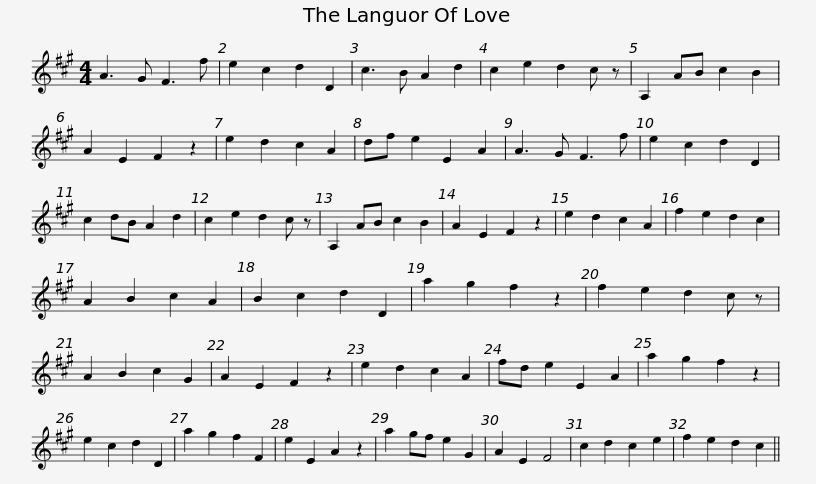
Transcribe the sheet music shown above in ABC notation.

X:1
L:1/8
M:4/4
I:linebreak $
K:A
V:1 treble
V:1
 A3 G F3 f | e2 c2 d2 D2 | c3 B A2 d2 | c2 e2 d2 c z | A,2 AB c2 B2 | %5
 A2 E2 F2 z2 | e2 d2 c2 A2 | df e2 E2 A2 |$ A3 G F3 f | e2 c2 d2 D2 | %10
 c2 dB A2 d2 | c2 e2 d2 c z | A,2 AB c2 B2 | A2 E2 F2 z2 | e2 d2 c2 A2 | %15
 f2 e2 d2 c2 | A2 B2 c2 A2 |$ B2 c2 d2 D2 | a2 g2 f2 z2 | f2 e2 d2 c z | %20
 A2 B2 c2 G2 | A2 E2 F2 z2 | e2 d2 c2 A2 | fd e2 E2 A2 | a2 g2 f2 z2 | %25
 e2 c2 d2 D2 |$ a2 g2 f2 F2 | e2 E2 A2 z2 | a2 gf e2 G2 | A2 E2 F4 | %30
 c2 d2 c2 e2 | f2 e2 d2 c2 || %32
